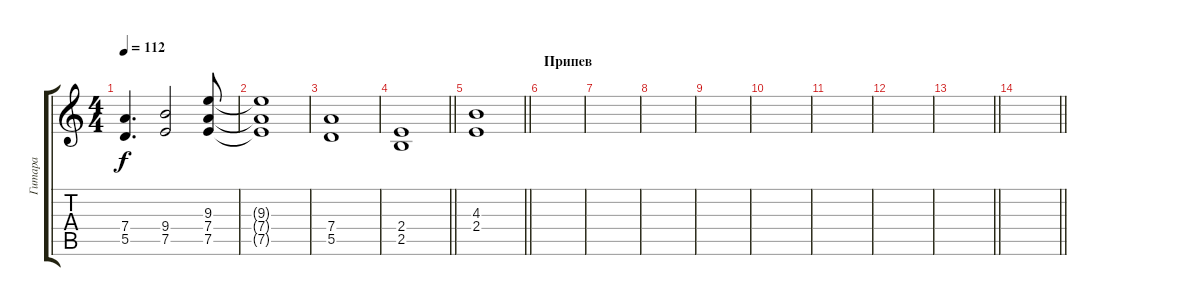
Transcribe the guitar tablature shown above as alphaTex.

\track ("Гитара" "Гитара") {instrument distortionguitar}
\staff {score tabs}
\tuning (E4 B3 G3 D3 A2 E2) {hide}
\ts (4 4)
\tempo 112
\clef g2
\ks c
(7.4 5.5).4{d dy f} (9.4 7.5).2 (9.3 7.4 7.5).8 |
(9.3{t} 7.4{t} 7.5{t}).1 |
(7.4 5.5).1 |
\barLineRight lightlight
(2.4 2.5).1 |
\barLineRight lightlight
(4.3 2.4).1 |
\section ("" "Припев")
|
|
|
|
|
|
|
\barLineRight lightlight
|
\barLineRight lightlight
